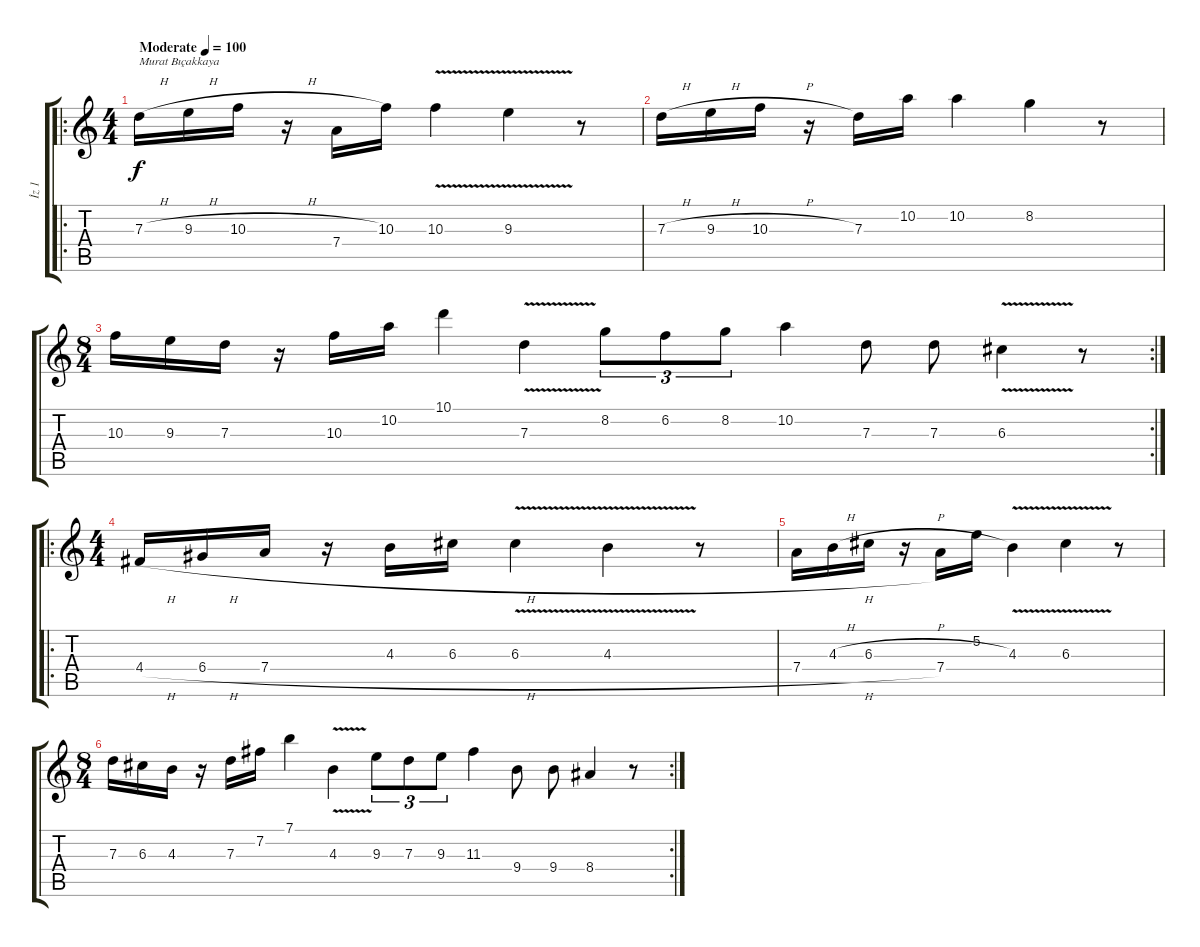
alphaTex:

\track ("İz 1" "İz 1") {instrument acousticguitarsteel}
\staff {score tabs}
\tuning (E4 B3 G3 D3 A2 E2) {hide}
\ro
\ts (4 4)
\tempo (100 "Moderate")
\clef g2
\ks c
7.3{h}.16{txt "Murat Bıçakkaya" dy f instrument acousticguitarsteel} 9.3{h}.16 10.3{h}.16 r.16 7.4.16 10.3.16 10.3{v}.4 9.3{v}.4 r.8 |
7.3{h}.16 9.3{h}.16 10.3{h}.16 r.16 7.3.16 10.2.16 10.2.4 8.2.4 r.8 |
\rc 2
\ts (8 4)
10.3.16 9.3.16 7.3.16 r.16 10.3.16 10.2.16 10.1.4 7.3{v}.4 8.2.8{tu (3 2)} 6.2.8{tu (3 2)} 8.2.8{tu (3 2)} 10.2.4 7.3.8 7.3.8 6.3{v}.4 r.8 |
\ro
\ts (4 4)
4.4{h}.16 6.4{h}.16 7.4{h}.16 r.16 4.3.16 6.3.16 6.3{v}.4 4.3{v}.4 r.8 |
7.4{h}.16 4.3{h}.16 6.3{h}.16 r.16 7.4.16 5.2.16 4.3{v}.4 6.3{v}.4 r.8 |
\rc 2
\ts (8 4)
7.3.16 6.3.16 4.3.16 r.16 7.3.16 7.2.16 7.1.4 4.3{v}.4 9.3.8{tu (3 2)} 7.3.8{tu (3 2)} 9.3.8{tu (3 2)} 11.3.4 9.4.8 9.4.8 8.4.4 r.8
